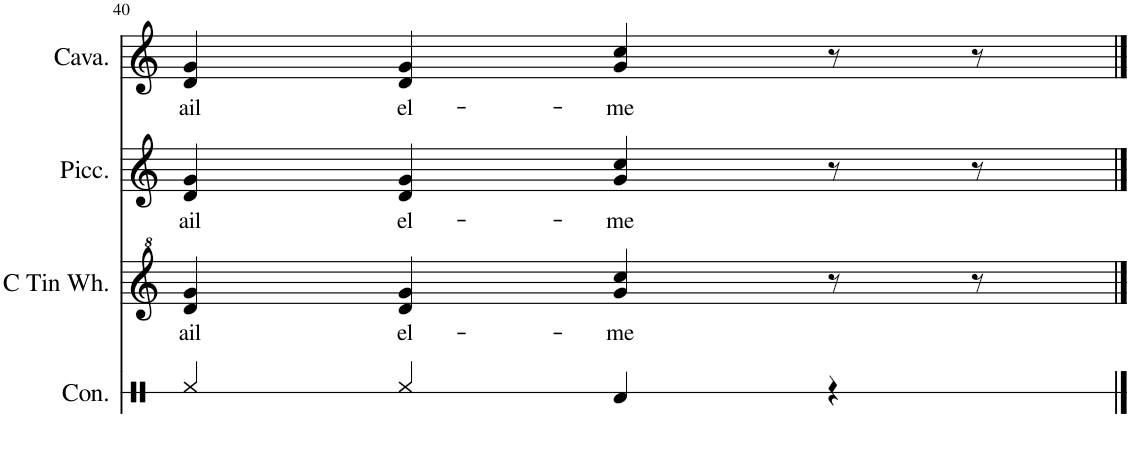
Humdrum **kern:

**kern	**kern	**text	**kern	**text	**kern	**text
*part4	*part3	*part3	*part2	*part2	*part1	*part1
*staff4	*staff3	*staff3	*staff2	*staff2	*staff1	*staff1
*I"コンガ	*I"C Tin Whistle	*	*I"ピッコロ	*	*I"カヴァキーニョ	*
*	*I'C Tin Wh.	*	*	*	*	*
!!LO:PB:g=z
*clefX	*clefG^2	*	*clefG2	*	*clefG2	*
*	*	*	*Trd-7c-12	*	*	*
*k[]	*k[]	*	*k[]	*	*k[]	*
*M4/4	*M4/4	*	*M4/4	*	*M4/4	*
=40	=40	=40	=40	=40	=40	=40
!	!	!LO:LY:b	!	!LO:LY:b	!	!LO:LY:b
4Rf/	4dd/ 4gg/	ail	4d/ 4g/	ail	4d/ 4g/	ail
!	!	!LO:LY:b	!	!LO:LY:b	!	!LO:LY:b
4Rf/	4dd/ 4gg/	el-	4d/ 4g/	el-	4d/ 4g/	el-
!	!	!LO:LY:b	!	!LO:LY:b	!	!LO:LY:b
4Rd/	4gg/ 4ccc/	-me	4g/ 4cc/	-me	4g/ 4cc/	-me
4r	8r	.	8r	.	8r	.
.	8r	.	8r	.	8r	.
==	==	==	==	==	==	==
*-	*-	*-	*-	*-	*-	*-
